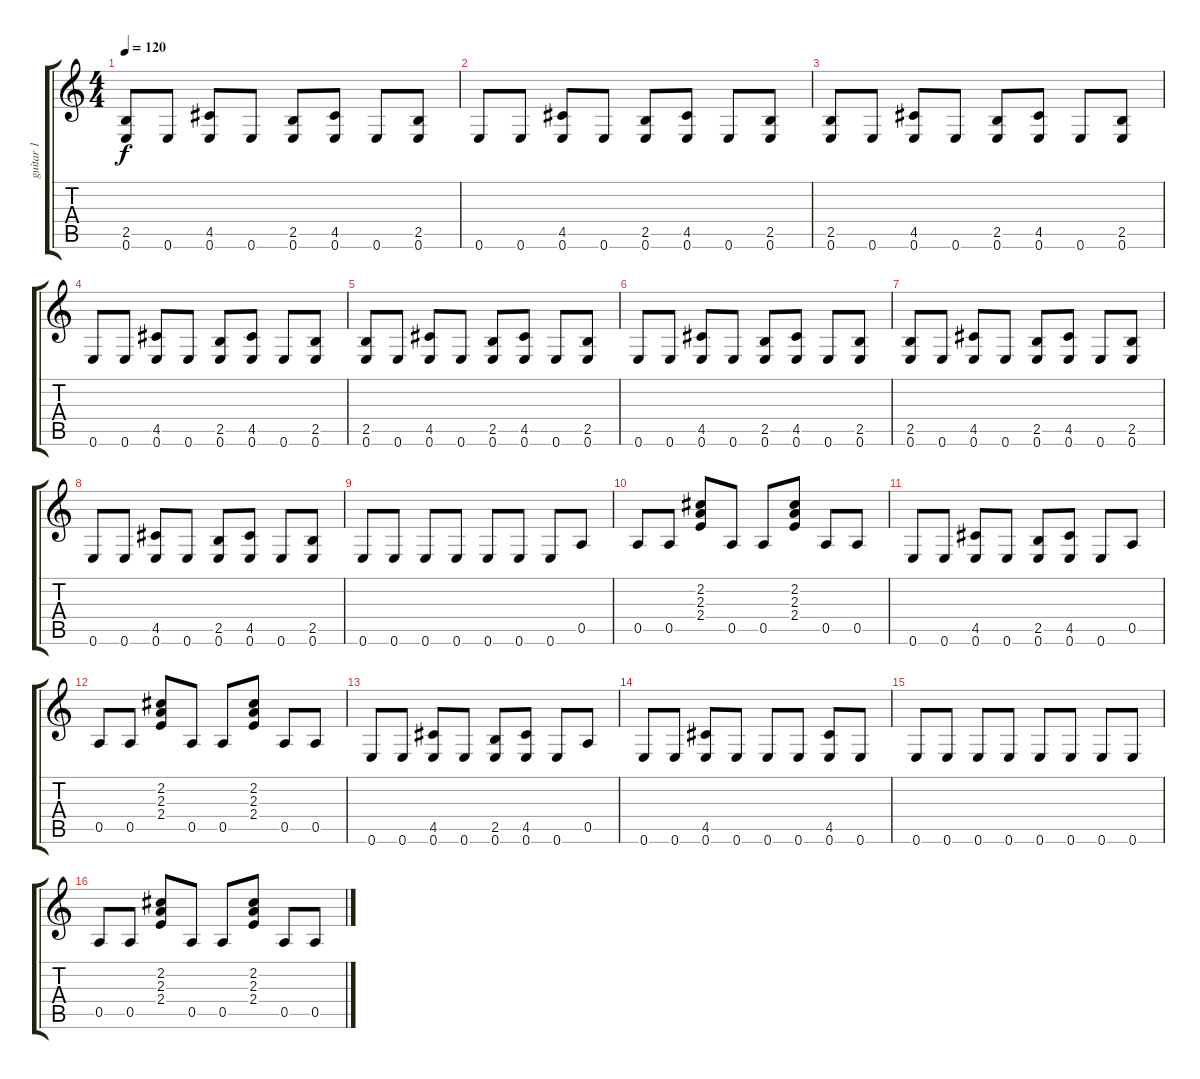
\track ("guitar 1" "guitar 1") {instrument overdrivenguitar}
\staff {score tabs}
\tuning (E4 B3 G3 D3 A2 E2) {hide}
\ts (4 4)
\tempo 120
\clef g2
\ks c
(2.5 0.6).8{dy f instrument overdrivenguitar} 0.6.8 (4.5 0.6).8 0.6.8 (2.5 0.6).8 (4.5 0.6).8 0.6.8 (2.5 0.6).8 |
0.6.8 0.6.8 (4.5 0.6).8 0.6.8 (2.5 0.6).8 (4.5 0.6).8 0.6.8 (2.5 0.6).8 |
(2.5 0.6).8 0.6.8 (4.5 0.6).8 0.6.8 (2.5 0.6).8 (4.5 0.6).8 0.6.8 (2.5 0.6).8 |
0.6.8 0.6.8 (4.5 0.6).8 0.6.8 (2.5 0.6).8 (4.5 0.6).8 0.6.8 (2.5 0.6).8 |
(2.5 0.6).8 0.6.8 (4.5 0.6).8 0.6.8 (2.5 0.6).8 (4.5 0.6).8 0.6.8 (2.5 0.6).8 |
0.6.8 0.6.8 (4.5 0.6).8 0.6.8 (2.5 0.6).8 (4.5 0.6).8 0.6.8 (2.5 0.6).8 |
(2.5 0.6).8 0.6.8 (4.5 0.6).8 0.6.8 (2.5 0.6).8 (4.5 0.6).8 0.6.8 (2.5 0.6).8 |
0.6.8 0.6.8 (4.5 0.6).8 0.6.8 (2.5 0.6).8 (4.5 0.6).8 0.6.8 (2.5 0.6).8 |
0.6.8 0.6.8 0.6.8 0.6.8 0.6.8 0.6.8 0.6.8 0.5.8 |
0.5.8 0.5.8 (2.2 2.3 2.4).8 0.5.8 0.5.8 (2.2 2.3 2.4).8 0.5.8 0.5.8 |
0.6.8 0.6.8 (4.5 0.6).8 0.6.8 (2.5 0.6).8 (4.5 0.6).8 0.6.8 0.5.8 |
0.5.8 0.5.8 (2.2 2.3 2.4).8 0.5.8 0.5.8 (2.2 2.3 2.4).8 0.5.8 0.5.8 |
0.6.8 0.6.8 (4.5 0.6).8 0.6.8 (2.5 0.6).8 (4.5 0.6).8 0.6.8 0.5.8 |
0.6.8 0.6.8 (4.5 0.6).8 0.6.8 0.6.8 0.6.8 (4.5 0.6).8 0.6.8 |
0.6.8 0.6.8 0.6.8 0.6.8 0.6.8 0.6.8 0.6.8 0.6.8 |
0.5.8 0.5.8 (2.2 2.3 2.4).8 0.5.8 0.5.8 (2.2 2.3 2.4).8 0.5.8 0.5.8
